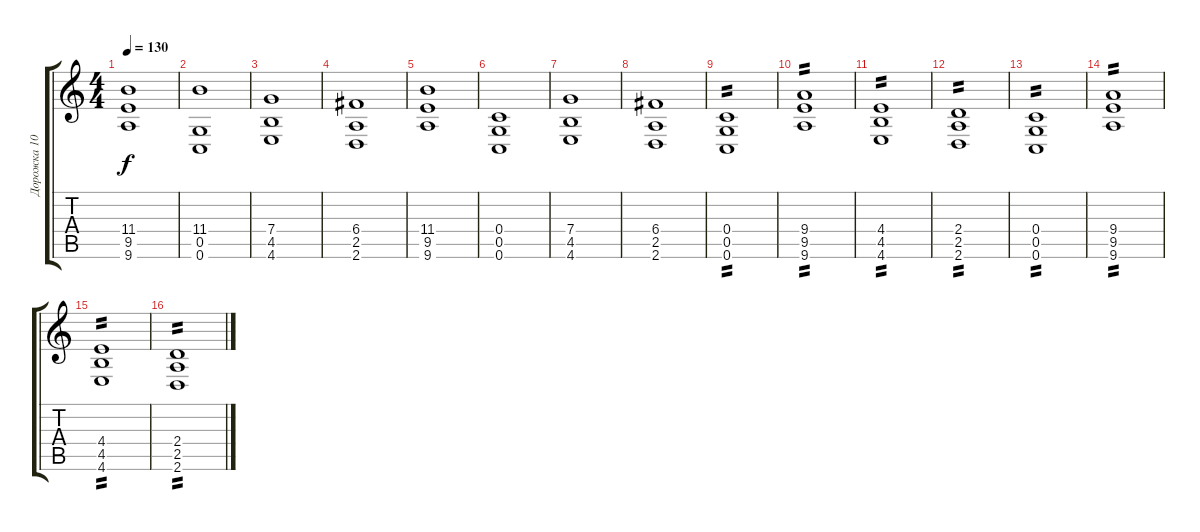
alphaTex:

\track ("Дорожка 10" "Дорожка 10") {instrument distortionguitar}
\staff {score tabs}
\tuning (D4 A3 F3 C3 G2 C2) {hide}
\ts (4 4)
\tempo 130
\clef g2
\ks c
(11.4 9.5 9.6).1{dy f} |
(11.4 0.5 0.6).1 |
(7.4 4.5 4.6).1 |
(6.4 2.5 2.6).1 |
(11.4 9.5 9.6).1 |
(0.4 0.5 0.6).1 |
(7.4 4.5 4.6).1 |
(6.4 2.5 2.6).1 |
(0.4 0.5 0.6).1{tp 2} |
(9.4 9.5 9.6).1{tp 2} |
(4.4 4.5 4.6).1{tp 2} |
(2.4 2.5 2.6).1{tp 2} |
(0.4 0.5 0.6).1{tp 2} |
(9.4 9.5 9.6).1{tp 2} |
(4.4 4.5 4.6).1{tp 2} |
(2.4 2.5 2.6).1{tp 2}
